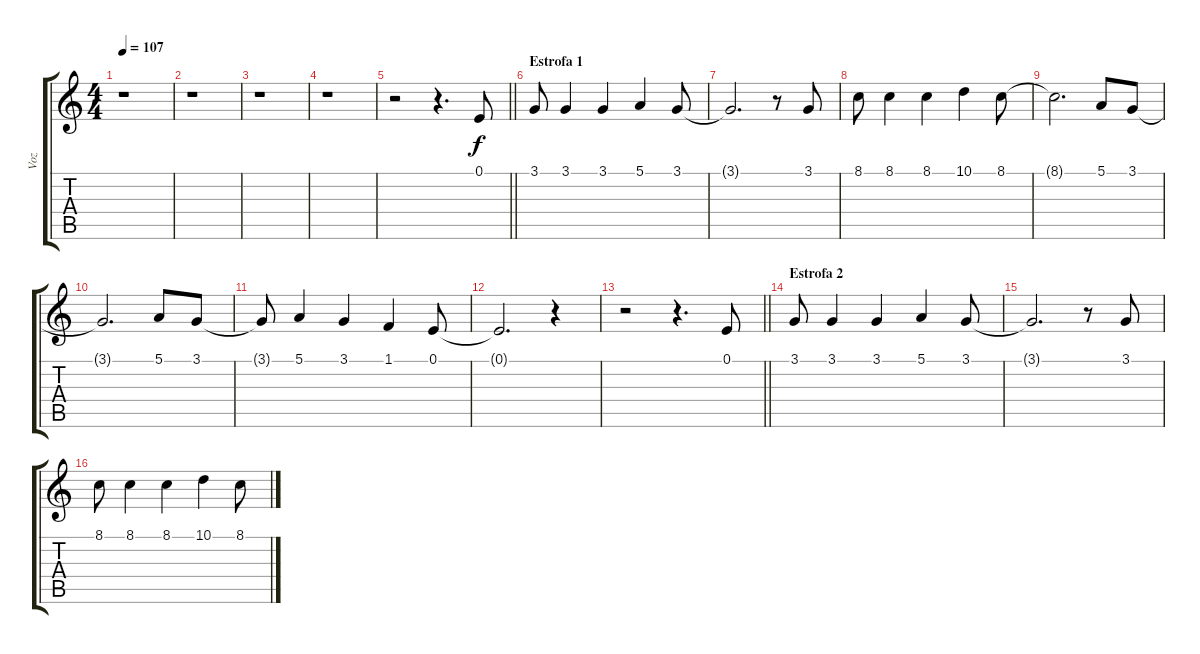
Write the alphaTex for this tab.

\track ("Voz" "Voz") {instrument lead3calliope}
\staff {score tabs}
\tuning (E4 B3 G3 D3 A2 E2) {hide}
\ts (4 4)
\tempo 107
\clef g2
\ks c
r.1{dy f} |
r.1 |
r.1 |
r.1 |
\barLineRight lightlight
r.2 r.4{d} 0.1.8 |
\section ("" "Estrofa 1")
3.1.8 3.1.4 3.1.4 5.1.4 3.1.8 |
3.1{t}.2{d} r.8 3.1.8 |
8.1.8 8.1.4 8.1.4 10.1.4 8.1.8 |
8.1{t}.2{d} 5.1.8 3.1.8 |
3.1{t}.2{d} 5.1.8 3.1.8 |
3.1{t}.8 5.1.4 3.1.4 1.1.4 0.1.8 |
0.1{t}.2{d} r.4 |
\barLineRight lightlight
r.2 r.4{d} 0.1.8 |
\section ("" "Estrofa 2")
3.1.8 3.1.4 3.1.4 5.1.4 3.1.8 |
3.1{t}.2{d} r.8 3.1.8 |
8.1.8 8.1.4 8.1.4 10.1.4 8.1.8
